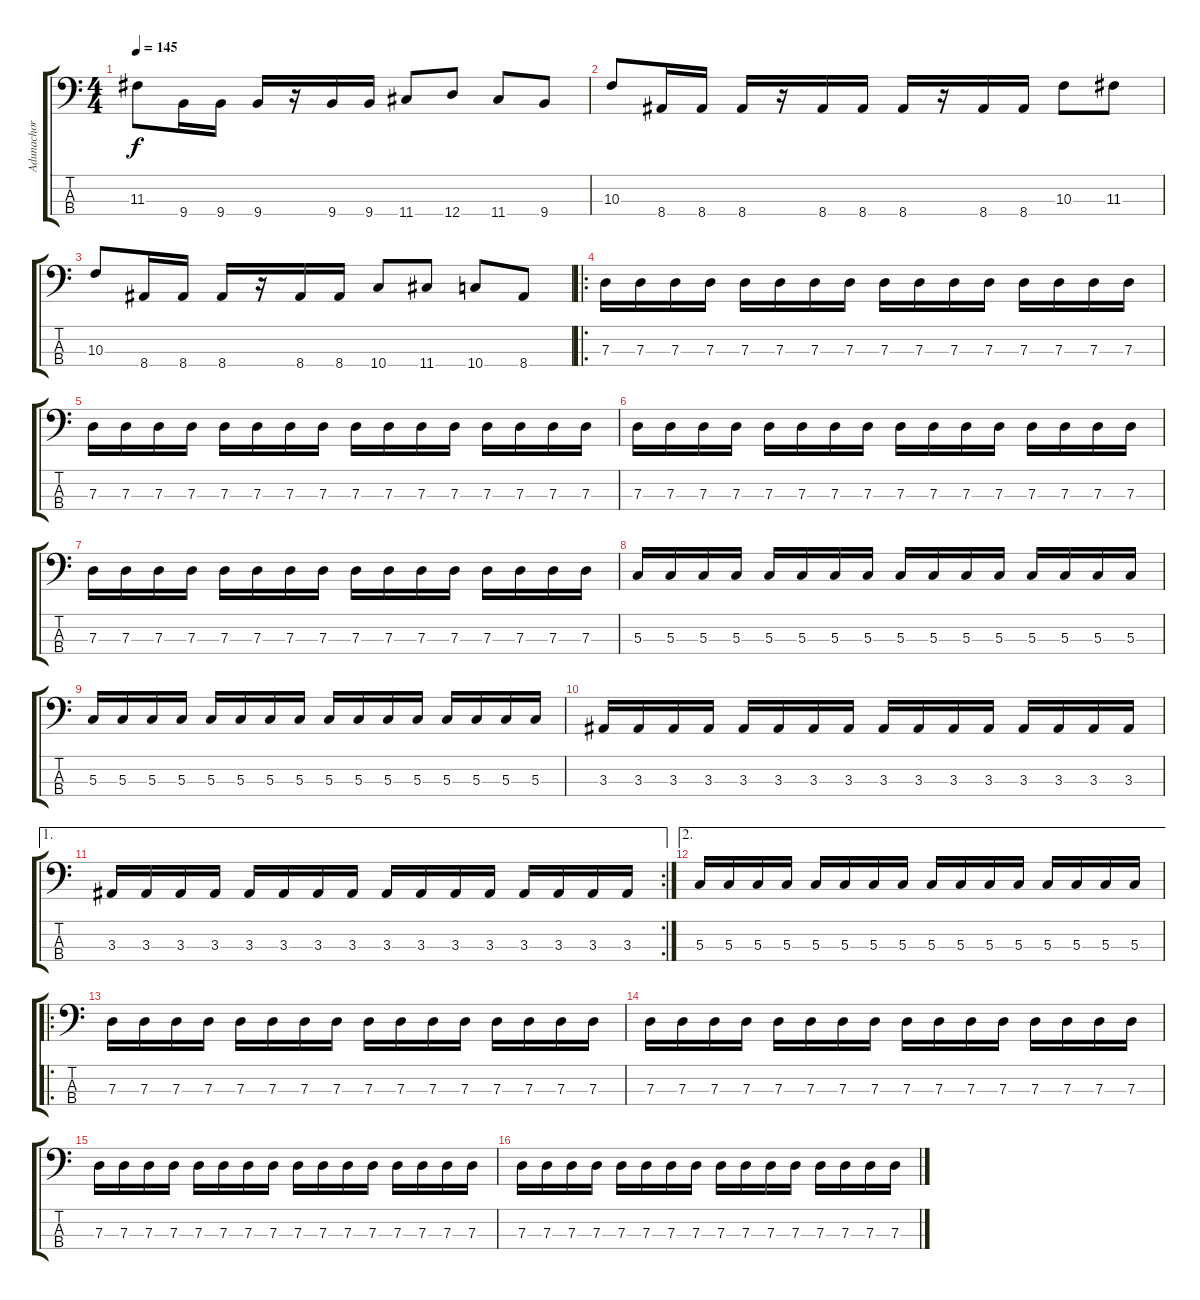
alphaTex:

\track ("Adunachor" "Adunachor") {instrument electricbasspick}
\staff {score tabs}
\tuning (F2 C2 G1 D1) {hide}
\ts (4 4)
\tempo 145
\clef f4
\ks c
11.3.8{dy f} 9.4.16 9.4.16 9.4.16 r.16 9.4.16 9.4.16 11.4.8 12.4.8 11.4.8 9.4.8 |
10.3.8 8.4.16 8.4.16 8.4.16 r.16 8.4.16 8.4.16 8.4.16 r.16 8.4.16 8.4.16 10.3.8 11.3.8 |
10.3.8 8.4.16 8.4.16 8.4.16 r.16 8.4.16 8.4.16 10.4.8 11.4.8 10.4.8 8.4.8 |
\ro
7.3.16 7.3.16 7.3.16 7.3.16 7.3.16 7.3.16 7.3.16 7.3.16 7.3.16 7.3.16 7.3.16 7.3.16 7.3.16 7.3.16 7.3.16 7.3.16 |
7.3.16 7.3.16 7.3.16 7.3.16 7.3.16 7.3.16 7.3.16 7.3.16 7.3.16 7.3.16 7.3.16 7.3.16 7.3.16 7.3.16 7.3.16 7.3.16 |
7.3.16 7.3.16 7.3.16 7.3.16 7.3.16 7.3.16 7.3.16 7.3.16 7.3.16 7.3.16 7.3.16 7.3.16 7.3.16 7.3.16 7.3.16 7.3.16 |
7.3.16 7.3.16 7.3.16 7.3.16 7.3.16 7.3.16 7.3.16 7.3.16 7.3.16 7.3.16 7.3.16 7.3.16 7.3.16 7.3.16 7.3.16 7.3.16 |
5.3.16 5.3.16 5.3.16 5.3.16 5.3.16 5.3.16 5.3.16 5.3.16 5.3.16 5.3.16 5.3.16 5.3.16 5.3.16 5.3.16 5.3.16 5.3.16 |
5.3.16 5.3.16 5.3.16 5.3.16 5.3.16 5.3.16 5.3.16 5.3.16 5.3.16 5.3.16 5.3.16 5.3.16 5.3.16 5.3.16 5.3.16 5.3.16 |
3.3.16 3.3.16 3.3.16 3.3.16 3.3.16 3.3.16 3.3.16 3.3.16 3.3.16 3.3.16 3.3.16 3.3.16 3.3.16 3.3.16 3.3.16 3.3.16 |
\ae 1
\rc 2
3.3.16 3.3.16 3.3.16 3.3.16 3.3.16 3.3.16 3.3.16 3.3.16 3.3.16 3.3.16 3.3.16 3.3.16 3.3.16 3.3.16 3.3.16 3.3.16 |
\ae 2
5.3.16 5.3.16 5.3.16 5.3.16 5.3.16 5.3.16 5.3.16 5.3.16 5.3.16 5.3.16 5.3.16 5.3.16 5.3.16 5.3.16 5.3.16 5.3.16 |
\ro
7.3.16 7.3.16 7.3.16 7.3.16 7.3.16 7.3.16 7.3.16 7.3.16 7.3.16 7.3.16 7.3.16 7.3.16 7.3.16 7.3.16 7.3.16 7.3.16 |
7.3.16 7.3.16 7.3.16 7.3.16 7.3.16 7.3.16 7.3.16 7.3.16 7.3.16 7.3.16 7.3.16 7.3.16 7.3.16 7.3.16 7.3.16 7.3.16 |
7.3.16 7.3.16 7.3.16 7.3.16 7.3.16 7.3.16 7.3.16 7.3.16 7.3.16 7.3.16 7.3.16 7.3.16 7.3.16 7.3.16 7.3.16 7.3.16 |
7.3.16 7.3.16 7.3.16 7.3.16 7.3.16 7.3.16 7.3.16 7.3.16 7.3.16 7.3.16 7.3.16 7.3.16 7.3.16 7.3.16 7.3.16 7.3.16
